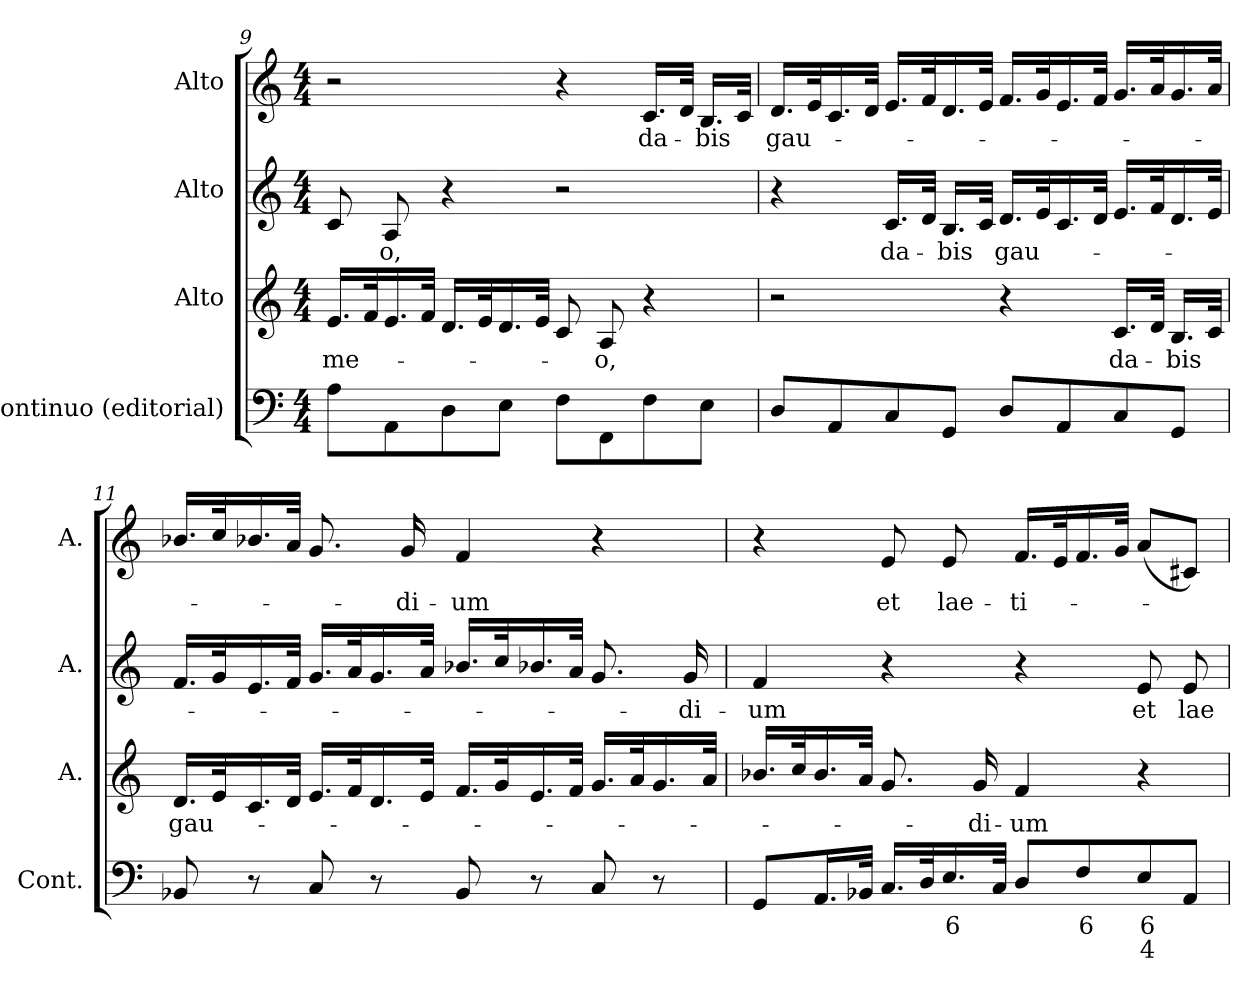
**kern	**text	**text	**kern	**text	**kern	**text	**kern	**text
*part4	*part4	*part4	*part3	*part3	*part2	*part2	*part1	*part1
*staff4	*staff4	*staff4	*staff3	*staff3	*staff2	*staff2	*staff1	*staff1
*I"Continuo (editorial)	*	*	*I"Alto	*	*I"Alto	*	*I"Alto	*
*I'Cont.	*	*	*I'A.	*	*I'A.	*	*I'A.	*
*clefF4	*	*	*clefG2	*	*clefG2	*	*clefG2	*
*k[]	*	*	*k[]	*	*k[]	*	*k[]	*
*C:	*	*	*C:	*	*C:	*	*C:	*
*M4/4	*	*	*M4/4	*	*M4/4	*	*M4/4	*
=9	=9	=9	=9	=9	=9	=9	=9	=9
!	!	!	!	!LO:LY:b:color=#000000	!	!	!	!
8Ai\L	.	.	16.ei/LL	me-	8ci/	.	2r	.
.	.	.	32fi/k	.	.	.	.	.
!	!	!	!	!	!	!LO:LY:b:color=#000000	!	!
8AAi\	.	.	16.ei/	.	8Ai/	-o,	.	.
.	.	.	32fi/JJk	.	.	.	.	.
8Di\	.	.	16.di/LL	.	4r	.	.	.
.	.	.	32ei/k	.	.	.	.	.
8Ei\J	.	.	16.di/	.	.	.	.	.
.	.	.	32ei/JJk	.	.	.	.	.
8Fi\L	.	.	8ci/	.	2r	.	4r	.
!	!	!	!	!LO:LY:b:color=#000000	!	!	!	!
8FFi\	.	.	8Ai/	-o,	.	.	.	.
!	!	!	!	!	!	!	!	!LO:LY:b:color=#000000
8Fi\	.	.	4r	.	.	.	16.ci/LL	da-
.	.	.	.	.	.	.	32di/JJk	.
!	!	!	!	!	!	!	!	!LO:LY:b:color=#000000
8Ei\J	.	.	.	.	.	.	16.Bi/LL	-bis
.	.	.	.	.	.	.	32ci/JJk	.
=10	=10	=10	=10	=10	=10	=10	=10	=10
!	!	!	!	!	!	!	!	!LO:LY:b:color=#000000
8Di/L	.	.	2r	.	4r	.	16.di/LL	gau-
.	.	.	.	.	.	.	32ei/k	.
8AAi/	.	.	.	.	.	.	16.ci/	.
.	.	.	.	.	.	.	32di/JJk	.
!	!	!	!	!	!	!LO:LY:b:color=#000000	!	!
8Ci/	.	.	.	.	16.ci/LL	da-	16.ei/LL	.
.	.	.	.	.	32di/JJk	.	32fi/k	.
!	!	!	!	!	!	!LO:LY:b:color=#000000	!	!
8GGi/J	.	.	.	.	16.Bi/LL	-bis	16.di/	.
.	.	.	.	.	32ci/JJk	.	32ei/JJk	.
!	!	!	!	!	!	!LO:LY:b:color=#000000	!	!
8Di/L	.	.	4r	.	16.di/LL	gau-	16.fi/LL	.
.	.	.	.	.	32ei/k	.	32gi/k	.
8AAi/	.	.	.	.	16.ci/	.	16.ei/	.
.	.	.	.	.	32di/JJk	.	32fi/JJk	.
!	!	!	!	!LO:LY:b:color=#000000	!	!	!	!
8Ci/	.	.	16.ci/LL	da-	16.ei/LL	.	16.gi/LL	.
.	.	.	32di/JJk	.	32fi/k	.	32ai/k	.
!	!	!	!	!LO:LY:b:color=#000000	!	!	!	!
8GGi/J	.	.	16.Bi/LL	-bis	16.di/	.	16.gi/	.
.	.	.	32ci/JJk	.	32ei/JJk	.	32ai/JJk	.
!!LO:LB:g=z
=11	=11	=11	=11	=11	=11	=11	=11	=11
!	!	!	!	!LO:LY:b:color=#000000	!	!	!	!
8BB-Xi/	.	.	16.di/LL	gau-	16.fi/LL	.	16.b-Xi/LL	.
.	.	.	32ei/k	.	32gi/k	.	32cci/k	.
8r	.	.	16.ci/	.	16.ei/	.	16.b-Xi/	.
.	.	.	32di/JJk	.	32fi/JJk	.	32ai/JJk	.
8Ci/	.	.	16.ei/LL	.	16.gi/LL	.	8.gi/	.
.	.	.	32fi/k	.	32ai/k	.	.	.
8r	.	.	16.di/	.	16.gi/	.	.	.
!	!	!	!	!	!	!	!	!LO:LY:b:color=#000000
.	.	.	.	.	.	.	16gi/	-di-
.	.	.	32ei/JJk	.	32ai/JJk	.	.	.
!	!	!	!	!	!	!	!	!LO:LY:b:color=#000000
8BB-i/	.	.	16.fi/LL	.	16.b-Xi/LL	.	4fi/	-um
.	.	.	32gi/k	.	32cci/k	.	.	.
8r	.	.	16.ei/	.	16.b-Xi/	.	.	.
.	.	.	32fi/JJk	.	32ai/JJk	.	.	.
8Ci/	.	.	16.gi/LL	.	8.gi/	.	4r	.
.	.	.	32ai/k	.	.	.	.	.
8r	.	.	16.gi/	.	.	.	.	.
!	!	!	!	!	!	!LO:LY:b:color=#000000	!	!
.	.	.	.	.	16gi/	-di-	.	.
.	.	.	32ai/JJk	.	.	.	.	.
=12	=12	=12	=12	=12	=12	=12	=12	=12
!	!	!	!	!	!	!LO:LY:b:color=#000000	!	!
8GGi/L	.	.	16.b-Xi/LL	.	4fi/	-um	4r	.
.	.	.	32cci/k	.	.	.	.	.
16.AAi/L	.	.	16.b-i/	.	.	.	.	.
32BB-Xi/JJk	.	.	32ai/JJk	.	.	.	.	.
!	!	!	!	!	!	!	!	!LO:LY:b:color=#000000
16.Ci/LL	.	.	8.gi/	.	4r	.	8ei/	et
32Di/k	.	.	.	.	.	.	.	.
!	!LO:LY:b:color=#000000	!	!	!	!	!	!	!
!	!	!	!	!	!	!	!	!LO:LY:b:color=#000000
16.Ei/	6	.	.	.	.	.	8ei/	lae-
!	!	!	!	!LO:LY:b:color=#000000	!	!	!	!
.	.	.	16gi/	-di-	.	.	.	.
32Ci/JJk	.	.	.	.	.	.	.	.
!	!	!	!	!LO:LY:b:color=#000000	!	!	!	!
!	!	!	!	!	!	!	!	!LO:LY:b:color=#000000
8Di/L	.	.	4fi/	-um	4r	.	16.fi/LL	-ti-
.	.	.	.	.	.	.	32ei/k	.
!	!LO:LY:b:color=#000000	!	!	!	!	!	!	!
8Fi/	6	.	.	.	.	.	16.fi/	.
.	.	.	.	.	.	.	32gi/JJk	.
!	!LO:LY:b:color=#000000	!LO:LY:b:color=#000000	!	!	!	!	!	!
!	!	!	!	!	!	!LO:LY:b:color=#000000	!	!
8Ei/	6	4	4r	.	8ei/	et	(8ai/L	.
!	!	!	!	!	!	!LO:LY:b:color=#000000	!	!
8AAi/J	.	.	.	.	8ei/	lae-	8c#Xi/J)	.
=	=	=	=	=	=	=	=	=
*-	*-	*-	*-	*-	*-	*-	*-	*-
